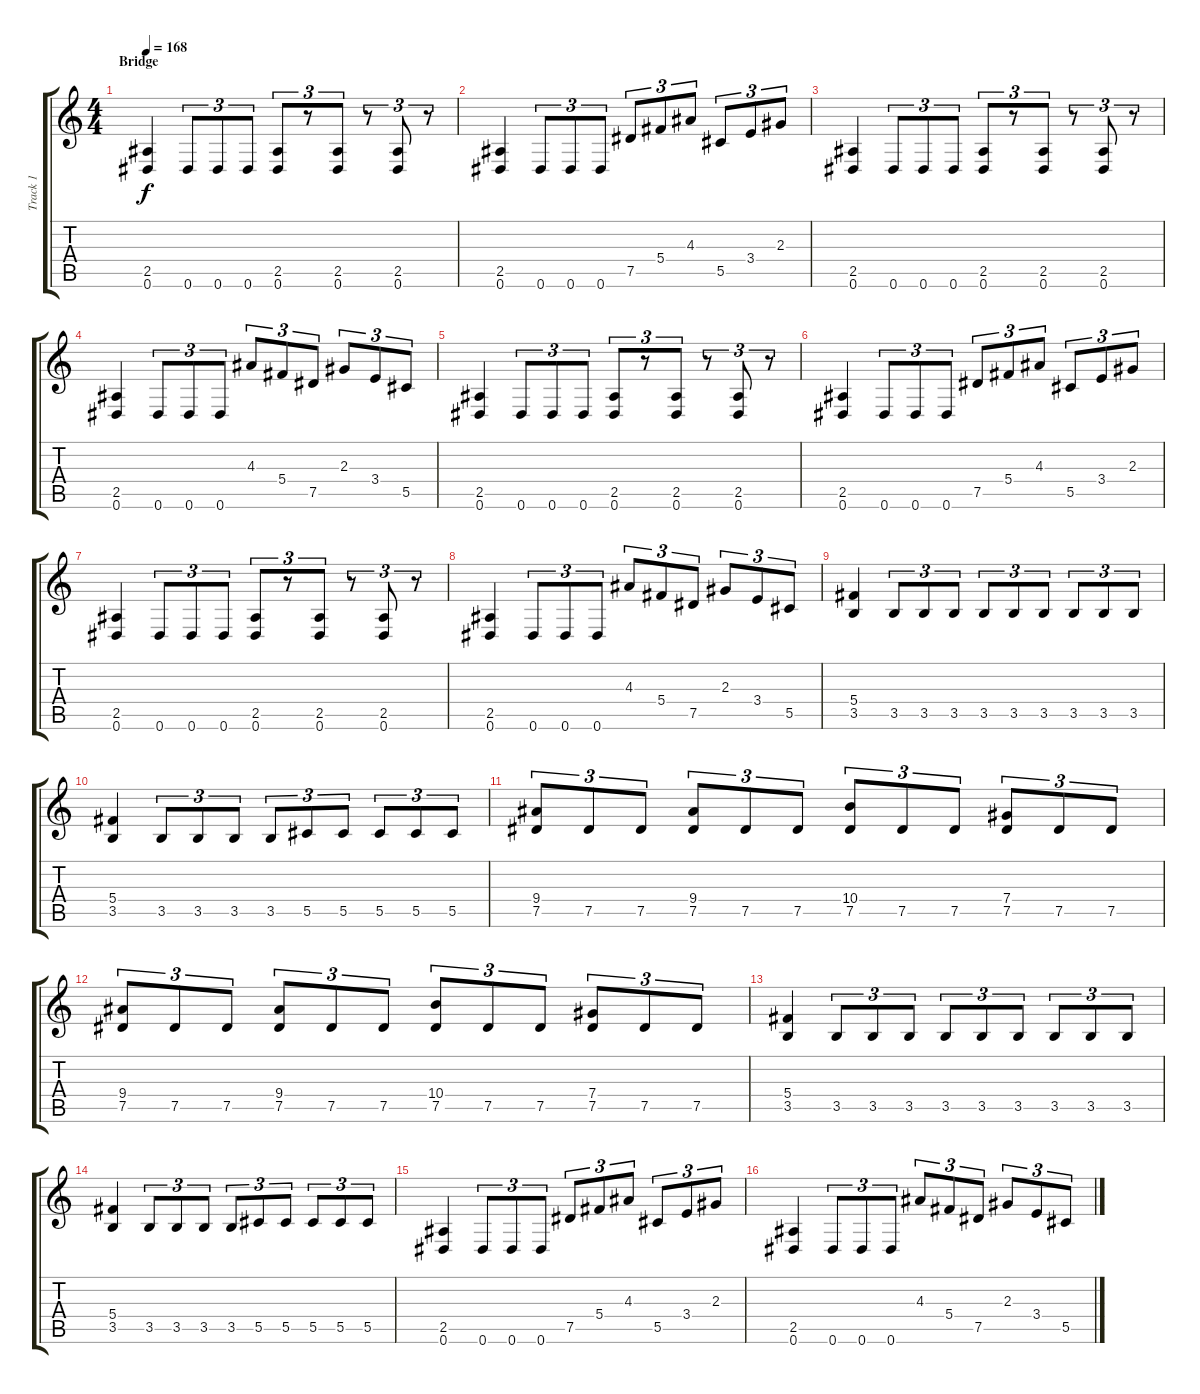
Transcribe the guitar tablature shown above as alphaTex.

\track ("Track 1" "Track 1") {instrument overdrivenguitar}
\staff {score tabs}
\tuning (Eb4 Bb3 Gb3 Db3 Ab2 Eb2) {hide}
\ts (4 4)
\section ("" "Bridge")
\tempo 168
\clef g2
\ks c
(2.5 0.6).4{dy f} 0.6.8{tu (3 2)} 0.6.8{tu (3 2)} 0.6.8{tu (3 2)} (2.5 0.6).8{tu (3 2)} r.8{tu (3 2)} (2.5 0.6).8{tu (3 2)} r.8{tu (3 2)} (2.5 0.6).8{tu (3 2)} r.8{tu (3 2)} |
(2.5 0.6).4 0.6.8{tu (3 2)} 0.6.8{tu (3 2)} 0.6.8{tu (3 2)} 7.5.8{tu (3 2)} 5.4.8{tu (3 2)} 4.3.8{tu (3 2)} 5.5.8{tu (3 2)} 3.4.8{tu (3 2)} 2.3.8{tu (3 2)} |
(2.5 0.6).4 0.6.8{tu (3 2)} 0.6.8{tu (3 2)} 0.6.8{tu (3 2)} (2.5 0.6).8{tu (3 2)} r.8{tu (3 2)} (2.5 0.6).8{tu (3 2)} r.8{tu (3 2)} (2.5 0.6).8{tu (3 2)} r.8{tu (3 2)} |
(2.5 0.6).4 0.6.8{tu (3 2)} 0.6.8{tu (3 2)} 0.6.8{tu (3 2)} 4.3.8{tu (3 2)} 5.4.8{tu (3 2)} 7.5.8{tu (3 2)} 2.3.8{tu (3 2)} 3.4.8{tu (3 2)} 5.5.8{tu (3 2)} |
(2.5 0.6).4 0.6.8{tu (3 2)} 0.6.8{tu (3 2)} 0.6.8{tu (3 2)} (2.5 0.6).8{tu (3 2)} r.8{tu (3 2)} (2.5 0.6).8{tu (3 2)} r.8{tu (3 2)} (2.5 0.6).8{tu (3 2)} r.8{tu (3 2)} |
(2.5 0.6).4 0.6.8{tu (3 2)} 0.6.8{tu (3 2)} 0.6.8{tu (3 2)} 7.5.8{tu (3 2)} 5.4.8{tu (3 2)} 4.3.8{tu (3 2)} 5.5.8{tu (3 2)} 3.4.8{tu (3 2)} 2.3.8{tu (3 2)} |
(2.5 0.6).4 0.6.8{tu (3 2)} 0.6.8{tu (3 2)} 0.6.8{tu (3 2)} (2.5 0.6).8{tu (3 2)} r.8{tu (3 2)} (2.5 0.6).8{tu (3 2)} r.8{tu (3 2)} (2.5 0.6).8{tu (3 2)} r.8{tu (3 2)} |
(2.5 0.6).4 0.6.8{tu (3 2)} 0.6.8{tu (3 2)} 0.6.8{tu (3 2)} 4.3.8{tu (3 2)} 5.4.8{tu (3 2)} 7.5.8{tu (3 2)} 2.3.8{tu (3 2)} 3.4.8{tu (3 2)} 5.5.8{tu (3 2)} |
(5.4 3.5).4 3.5.8{tu (3 2)} 3.5.8{tu (3 2)} 3.5.8{tu (3 2)} 3.5.8{tu (3 2)} 3.5.8{tu (3 2)} 3.5.8{tu (3 2)} 3.5.8{tu (3 2)} 3.5.8{tu (3 2)} 3.5.8{tu (3 2)} |
(5.4 3.5).4 3.5.8{tu (3 2)} 3.5.8{tu (3 2)} 3.5.8{tu (3 2)} 3.5.8{tu (3 2)} 5.5.8{tu (3 2)} 5.5.8{tu (3 2)} 5.5.8{tu (3 2)} 5.5.8{tu (3 2)} 5.5.8{tu (3 2)} |
(9.4 7.5).8{tu (3 2)} 7.5.8{tu (3 2)} 7.5.8{tu (3 2)} (9.4 7.5).8{tu (3 2)} 7.5.8{tu (3 2)} 7.5.8{tu (3 2)} (10.4 7.5).8{tu (3 2)} 7.5.8{tu (3 2)} 7.5.8{tu (3 2)} (7.4 7.5).8{tu (3 2)} 7.5.8{tu (3 2)} 7.5.8{tu (3 2)} |
(9.4 7.5).8{tu (3 2)} 7.5.8{tu (3 2)} 7.5.8{tu (3 2)} (9.4 7.5).8{tu (3 2)} 7.5.8{tu (3 2)} 7.5.8{tu (3 2)} (10.4 7.5).8{tu (3 2)} 7.5.8{tu (3 2)} 7.5.8{tu (3 2)} (7.4 7.5).8{tu (3 2)} 7.5.8{tu (3 2)} 7.5.8{tu (3 2)} |
(5.4 3.5).4 3.5.8{tu (3 2)} 3.5.8{tu (3 2)} 3.5.8{tu (3 2)} 3.5.8{tu (3 2)} 3.5.8{tu (3 2)} 3.5.8{tu (3 2)} 3.5.8{tu (3 2)} 3.5.8{tu (3 2)} 3.5.8{tu (3 2)} |
(5.4 3.5).4 3.5.8{tu (3 2)} 3.5.8{tu (3 2)} 3.5.8{tu (3 2)} 3.5.8{tu (3 2)} 5.5.8{tu (3 2)} 5.5.8{tu (3 2)} 5.5.8{tu (3 2)} 5.5.8{tu (3 2)} 5.5.8{tu (3 2)} |
(2.5 0.6).4 0.6.8{tu (3 2)} 0.6.8{tu (3 2)} 0.6.8{tu (3 2)} 7.5.8{tu (3 2)} 5.4.8{tu (3 2)} 4.3.8{tu (3 2)} 5.5.8{tu (3 2)} 3.4.8{tu (3 2)} 2.3.8{tu (3 2)} |
(2.5 0.6).4 0.6.8{tu (3 2)} 0.6.8{tu (3 2)} 0.6.8{tu (3 2)} 4.3.8{tu (3 2)} 5.4.8{tu (3 2)} 7.5.8{tu (3 2)} 2.3.8{tu (3 2)} 3.4.8{tu (3 2)} 5.5.8{tu (3 2)}
